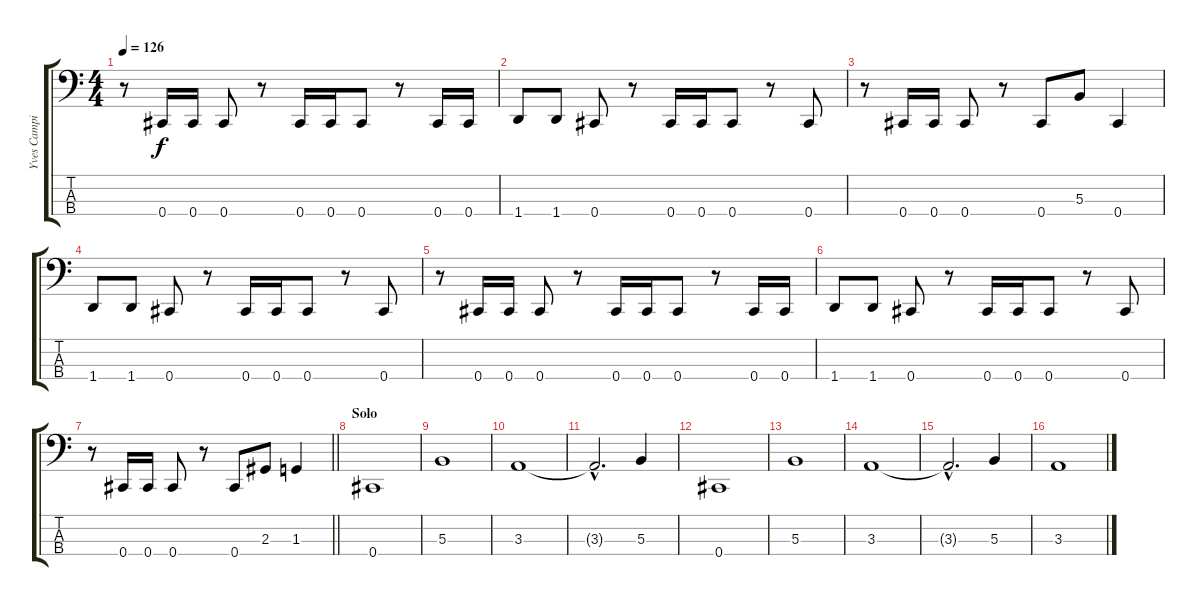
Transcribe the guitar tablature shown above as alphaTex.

\track ("Yves Campion" "Yves Campi") {instrument electricbassfinger}
\staff {score tabs}
\tuning (E2 B1 Gb1 Db1) {hide}
\ts (4 4)
\tempo 126
\clef f4
\ks c
r.8{dy f} 0.4.16 0.4.16 0.4.8 r.8 0.4.16 0.4.16 0.4.8 r.8 0.4.16 0.4.16 |
1.4.8 1.4.8 0.4.8 r.8 0.4.16 0.4.16 0.4.8 r.8 0.4.8 |
r.8 0.4.16 0.4.16 0.4.8 r.8 0.4.8 5.3.8 0.4.4 |
1.4.8 1.4.8 0.4.8 r.8 0.4.16 0.4.16 0.4.8 r.8 0.4.8 |
r.8 0.4.16 0.4.16 0.4.8 r.8 0.4.16 0.4.16 0.4.8 r.8 0.4.16 0.4.16 |
1.4.8 1.4.8 0.4.8 r.8 0.4.16 0.4.16 0.4.8 r.8 0.4.8 |
\barLineRight lightlight
r.8 0.4.16 0.4.16 0.4.8 r.8 0.4.8 2.3.8 1.3.4 |
\section ("" "Solo")
0.4.1 |
5.3.1 |
3.3.1 |
3.3{hac t}.2{d} 5.3.4 |
0.4.1 |
5.3.1 |
3.3.1 |
3.3{hac t}.2{d} 5.3.4 |
3.3.1
